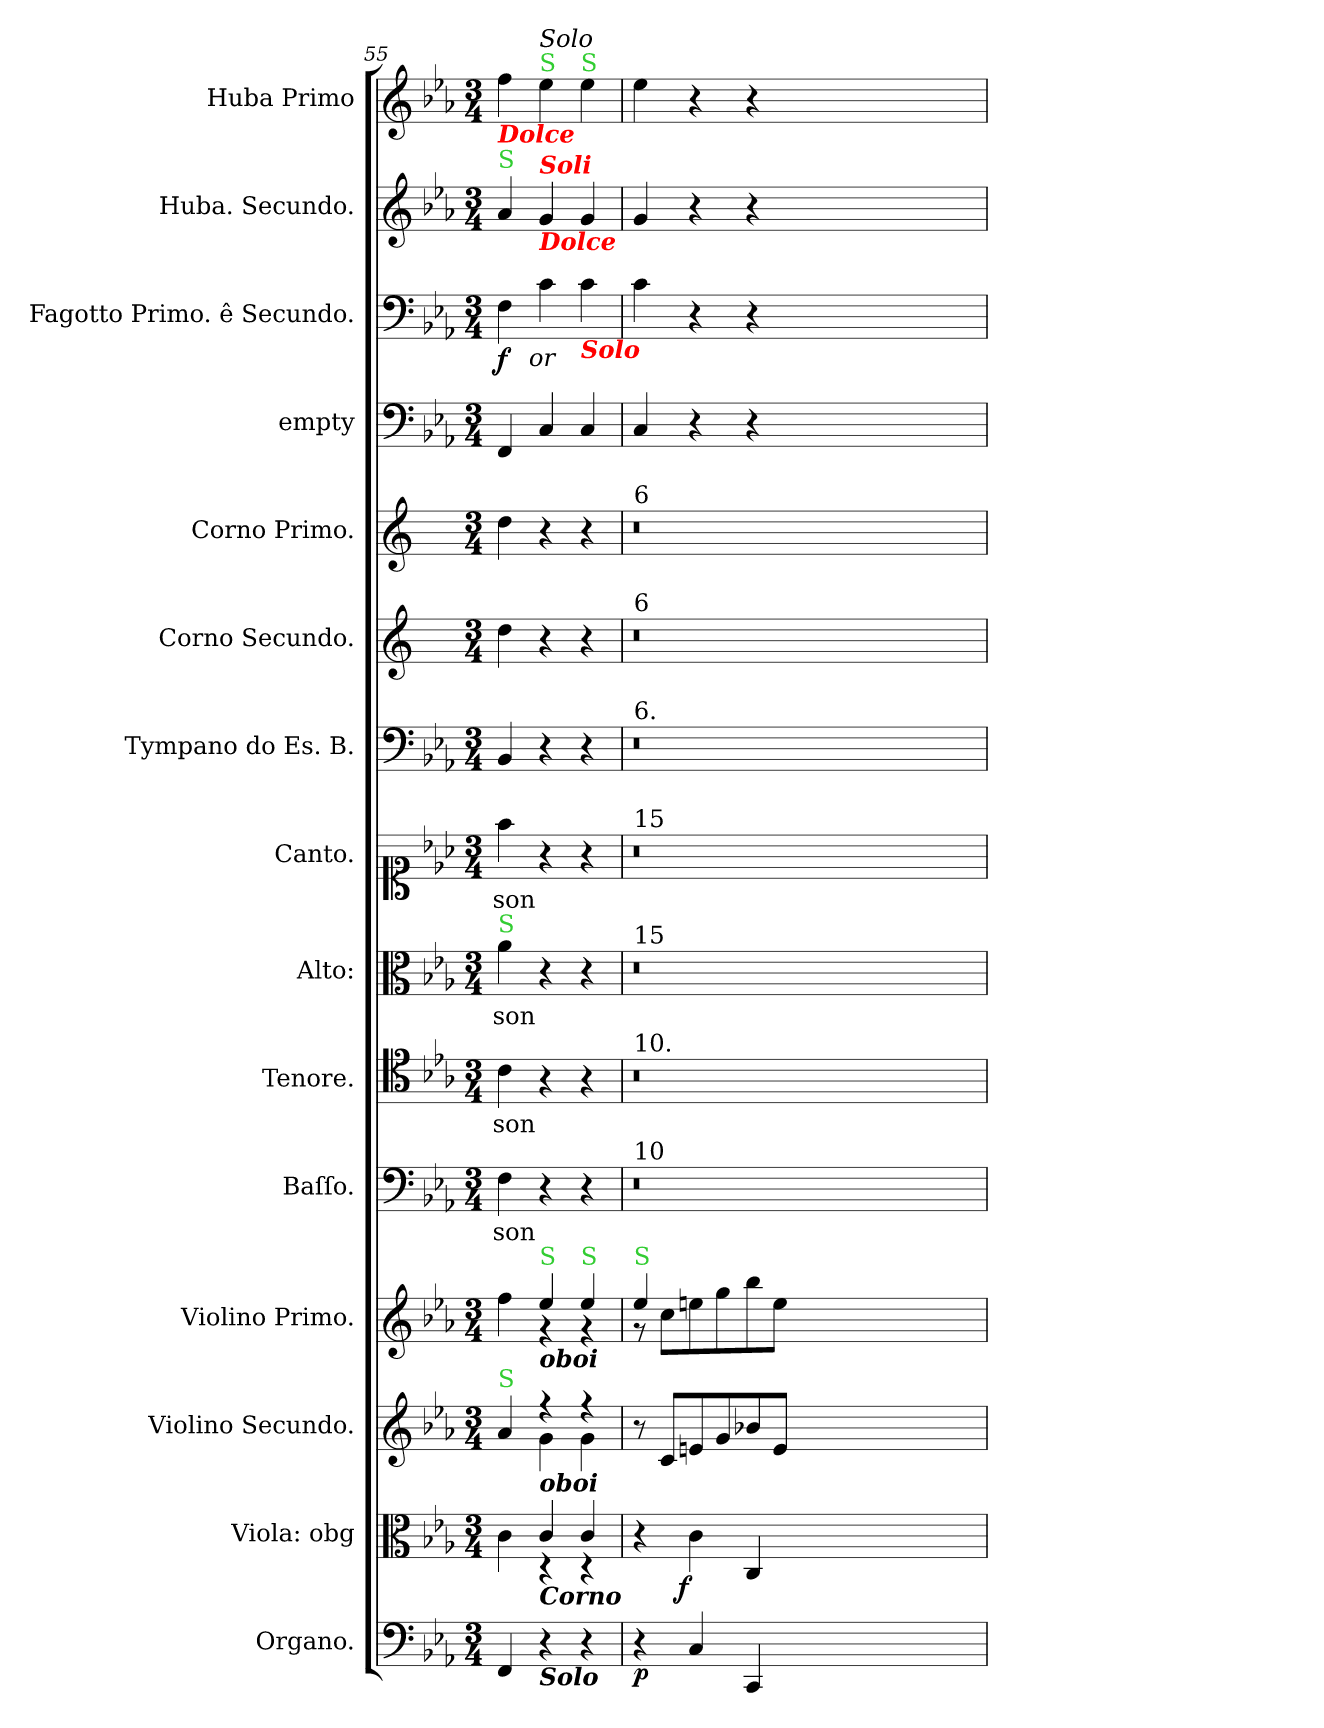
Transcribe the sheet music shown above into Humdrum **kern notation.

**kern	**dynam	**kern	**dynam	**kern	**dynam	**kern	**dynam	**kern	**text	**kern	**text	**kern	**text	**kern	**text	**kern	**kern	**kern	**kern	**kern	**dynam	**kern	**kern
*part15	*part15	*part14	*part14	*part13	*part13	*part12	*part12	*part11	*part11	*part10	*part10	*part9	*part9	*part8	*part8	*part7	*part6	*part5	*part4	*part3	*part3	*part2	*part1
*staff15	*staff15	*staff14	*staff14	*staff13	*staff13	*staff12	*staff12	*staff11	*staff11	*staff10	*staff10	*staff9	*staff9	*staff8	*staff8	*staff7	*staff6	*staff5	*staff4	*staff3	*staff3	*staff2	*staff1
*I"Organo.	*	*I"Viola: obg	*	*I"Violino Secundo.	*	*I"Violino Primo.	*	*I"Baſſo.	*	*I"Tenore.	*	*I"Alto:	*	*I"Canto.	*	*I"Tympano do Es. B.	*I"Corno Secundo.	*I"Corno Primo.	*I"empty	*I"Fagotto Primo. ê Secundo.	*	*I"Huba. Secundo.	*I"Huba Primo
*I'org	*	*I'vla	*	*	*	*I'vl I	*	*I'B	*	*I'T	*	*I'A	*	*I'C	*	*	*	*I'cor I	*	*	*	*	*
*clefF4	*	*clefC3	*	*clefG2	*	*clefG2	*	*clefF4	*	*clefC4	*	*clefC3	*	*clefC1	*	*clefF4	*clefG2	*clefG2	*clefF4	*clefF4	*	*clefG2	*clefG2
*	*	*	*	*	*	*	*	*	*	*	*	*	*	*	*	*	*ITrd5c9	*ITrd5c9	*	*	*	*	*
*k[b-e-a-]	*	*k[b-e-a-]	*	*k[b-e-a-]	*	*k[b-e-a-]	*	*k[b-e-a-]	*	*k[b-e-a-]	*	*k[b-e-a-]	*	*k[b-e-a-]	*	*k[b-e-a-]	*k[b-e-a-]	*k[b-e-a-]	*k[b-e-a-]	*k[b-e-a-]	*	*k[b-e-a-]	*k[b-e-a-]
*E-:	*	*E-:	*	*E-:	*	*E-:	*	*E-:	*	*E-:	*	*E-:	*	*E-:	*	*E-:	*E-:	*E-:	*	*	*	*E-:	*E-:
*M3/4	*	*M3/4	*	*M3/4	*	*M3/4	*	*M3/4	*	*M3/4	*	*M3/4	*	*M3/4	*	*M3/4	*M3/4	*M3/4	*M3/4	*M3/4	*	*M3/4	*M3/4
=55	=55	=55	=55	=55	=55	=55	=55	=55	=55	=55	=55	=55	=55	=55	=55	=55	=55	=55	=55	=55	=55	=55	=55
*	*	*^	*	*^	*	*^	*	*	*	*	*	*	*	*	*	*	*	*	*	*	*	*	*
!	!	!	!	!	!	!	!	!	!	!	!	!	!	!	!	!	!	!	!	!	!	!	!	!	!	!LO:TX:b:Bi:color=red:t=Dolce
!	!	!	!	!	!	!	!	!	!	!	!	!	!	!	!	!	!	!	!	!	!	!	!	!	!LO:TX:a:color=limegreen:t=S	!
!	!	!	!	!	!	!	!	!	!	!	!	!	!	!	!LO:TX:a:color=limegreen:t=S	!	!	!	!	!	!	!	!	!	!	!
!	!	!	!	!	!LO:TX:a:color=limegreen:t=S	!	!	!	!	!	!	!	!	!	!	!	!	!	!	!	!	!	!	!	!	!
!	!	!	!	!	!	!	!	!	!	!	!	!	!	!	!	!	!	!	!	!	!	!	!	!LO:DY:b:t=%s or	!	!
4FF/	.	4c\	4ryy	.	4a-/	4ryy	.	4ff\	4ryy	.	4F\	-son	4c\	-son	4a-\	-son	4ff\	-son	4BB-/	4f\	4f\	4FF/	4F\	f	4a-/	4ff\
!	!	!	!	!	!	!	!	!	!	!	!	!	!	!	!	!	!	!	!	!	!	!	!	!	!	!LO:TX:a:color=limegreen:t=S
!	!	!	!	!	!	!	!	!	!	!	!	!	!	!	!	!	!	!	!	!	!	!	!	!	!	!LO:TX:a:i:t=Solo
!	!	!	!	!	!	!	!	!	!	!	!	!	!	!	!	!	!	!	!	!	!	!	!	!	!LO:TX:a:Bi:color=red:t=Soli	!
!	!	!	!	!	!	!	!	!	!	!	!	!	!	!	!	!	!	!	!	!	!	!	!	!	!LO:TX:b:Bi:color=red:t=Dolce	!
!	!	!	!	!	!	!	!	!LO:TX:a:color=limegreen:t=S	!	!	!	!	!	!	!	!	!	!	!	!	!	!	!	!	!	!
!	!	!	!	!	!	!	!	!LO:TX:b:Bi:t=oboi	!	!	!	!	!	!	!	!	!	!	!	!	!	!	!	!	!	!
!	!	!	!	!	!LO:TX:b:Bi:t=oboi	!	!	!	!	!	!	!	!	!	!	!	!	!	!	!	!	!	!	!	!	!
!	!	!LO:TX:b:Bi:t=Corno	!	!	!	!	!	!	!	!	!	!	!	!	!	!	!	!	!	!	!	!	!	!	!	!
!LO:TX:b:Bi:t=Solo	!	!	!	!	!	!	!	!	!	!	!	!	!	!	!	!	!	!	!	!	!	!	!	!	!	!
4r	.	4c/	4r	.	4r	4g\	.	4ee-/	4r	.	4r	.	4r	.	4r	.	4r	.	4r	4r	4r	4C/	4c\	.	4g/	4ee-\
!	!	!	!	!	!	!	!	!	!	!	!	!	!	!	!	!	!	!	!	!	!	!	!	!	!	!LO:TX:a:color=limegreen:t=S
!	!	!	!	!	!	!	!	!	!	!	!	!	!	!	!	!	!	!	!	!	!	!	!LO:TX:b:Bi:color=red:t=Solo	!	!	!
!	!	!	!	!	!	!	!	!LO:TX:a:color=limegreen:t=S	!	!	!	!	!	!	!	!	!	!	!	!	!	!	!	!	!	!
4r	.	4c/	4r	.	4r	4g\	.	4ee-/	4r	.	4r	.	4r	.	4r	.	4r	.	4r	4r	4r	4C/	4c\	.	4g/	4ee-\
=56	=56	=56	=56	=56	=56	=56	=56	=56	=56	=56	=56	=56	=56	=56	=56	=56	=56	=56	=56	=56	=56	=56	=56	=56	=56	=56
!	!	!	!	!	!	!	!	!	!	!	!	!	!	!	!	!	!	!	!	!	!LO:TX:a:t=6	!	!	!	!	!
!	!	!	!	!	!	!	!	!	!	!	!	!	!	!	!	!	!	!	!	!LO:TX:a:t=6	!	!	!	!	!	!
!	!	!	!	!	!	!	!	!	!	!	!	!	!	!	!	!	!	!	!LO:TX:a:t=6.	!	!	!	!	!	!	!
!	!	!	!	!	!	!	!	!	!	!	!	!	!	!	!	!	!LO:TX:a:t=15	!	!	!	!	!	!	!	!	!
!	!	!	!	!	!	!	!	!	!	!	!	!	!	!	!LO:TX:a:t=15	!	!	!	!	!	!	!	!	!	!	!
!	!	!	!	!	!	!	!	!	!	!	!	!	!LO:TX:a:t=10.	!	!	!	!	!	!	!	!	!	!	!	!	!
!	!	!	!	!	!	!	!	!	!	!	!LO:TX:a:t=10	!	!	!	!	!	!	!	!	!	!	!	!	!	!	!
!	!	!	!	!	!	!	!	!LO:TX:a:color=limegreen:t=S	!	!	!	!	!	!	!	!	!	!	!	!	!	!	!	!	!	!
!	!	!	!	!	!	!	!LO:DY:a	!LO:N:vis=4	!	!	!	!	!	!	!	!	!	!	!	!	!	!	!	!	!	!
*	*	*v	*v	*	*	*	*	*	*	*	*	*	*	*	*	*	*	*	*	*	*	*	*	*	*	*
*	*	*	*	*v	*v	*	*	*	*	*	*	*	*	*	*	*	*	*	*	*	*	*	*	*	*
4r	p	4r	.	8r	mezzo forto	8ee-/	8r	.	0.r	.	0.r	.	0.r	.	0.r	.	0.r	0.r	0.r	4C/	4c\	.	4g/	4ee-\
!	!	!	!	!	!	!	!	!LO:DY:b	!	!	!	!	!	!	!	!	!	!	!	!	!	!	!	!
.	.	.	.	8c/L	.	8cc\L	8ryy	mezzo forto	.	.	.	.	.	.	.	.	.	.	.	.	.	.	.	.
!	!	!	!LO:DY:b:rj	!	!	!	!	!	!	!	!	!	!	!	!	!	!	!	!	!	!	!	!	!
4C/	.	4c\	f	8en/	.	8een\	2ryy	.	.	.	.	.	.	.	.	.	.	.	.	4r	4r	.	4r	4r
.	.	.	.	8g/	.	8gg\	.	.	.	.	.	.	.	.	.	.	.	.	.	.	.	.	.	.
4CC/	.	4C/	.	8b-X/	.	8bb-\	.	.	.	.	.	.	.	.	.	.	.	.	.	4r	4r	.	4r	4r
.	.	.	.	8e/J	.	8ee\J	.	.	.	.	.	.	.	.	.	.	.	.	.	.	.	.	.	.
0ryy	.	0ryy	.	0ryy	.	0ryy	0ryy	.	.	.	.	.	.	.	.	.	.	.	.	0ryy	0ryy	.	0ryy	0ryy
4ryy	.	4ryy	.	4ryy	.	4ryy	4ryy	.	.	.	.	.	.	.	.	.	.	.	.	4ryy	4ryy	.	4ryy	4ryy
*	*	*	*	*	*	*v	*v	*	*	*	*	*	*	*	*	*	*	*	*	*	*	*	*	*
=	=	=	=	=	=	=	=	=	=	=	=	=	=	=	=	=	=	=	=	=	=	=	=
*-	*-	*-	*-	*-	*-	*-	*-	*-	*-	*-	*-	*-	*-	*-	*-	*-	*-	*-	*-	*-	*-	*-	*-
